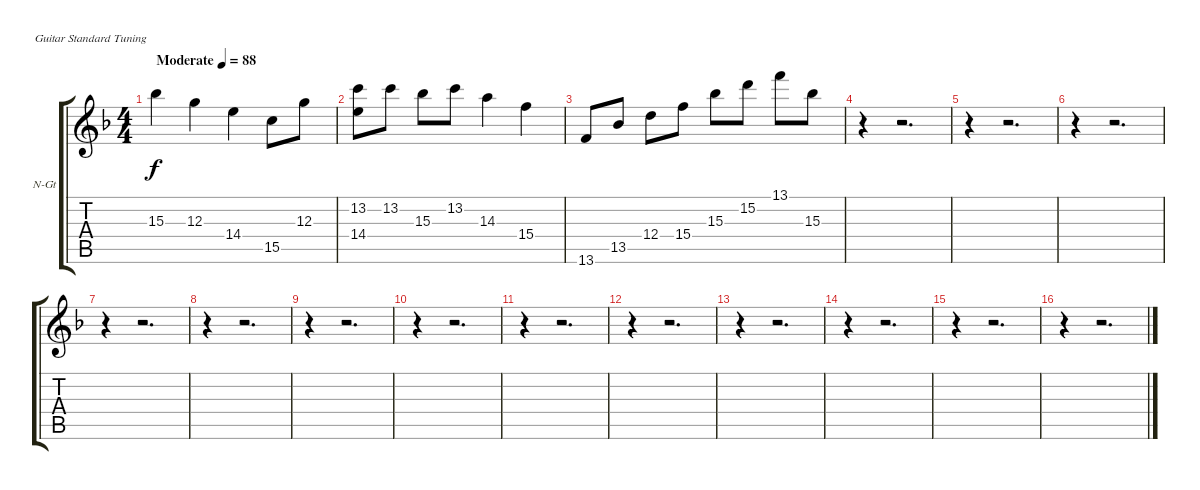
\bracketExtendMode groupsimilarinstruments
\firstSystemTrackNameOrientation horizontal
\otherSystemsTrackNameOrientation horizontal
\track ("Track 2" "N-Gt") {instrument acousticguitarnylon}
\staff {score tabs}
\tuning (E4 B3 G3 D3 A2 E2)
\ts (4 4)
\beaming (8 2 2 2 2)
\tempo (88 "Moderate")
\clef g2
\ks dminor
15.3.4{dy f instrument acousticguitarnylon} 12.3.4 14.4.4 15.5.8 12.3.8 |
(13.2 14.4).8 13.2.8 15.3.8 13.2.8 14.3.4 15.4.4 |
13.6.8 13.5.8 12.4.8 15.4.8 15.3.8 15.2.8 13.1.8 15.3.8 |
r.4 r.2{d} |
r.4 r.2{d} |
r.4 r.2{d} |
r.4 r.2{d} |
r.4 r.2{d} |
r.4 r.2{d} |
r.4 r.2{d} |
r.4 r.2{d} |
r.4 r.2{d} |
r.4 r.2{d} |
r.4 r.2{d} |
r.4 r.2{d} |
r.4 r.2{d}
